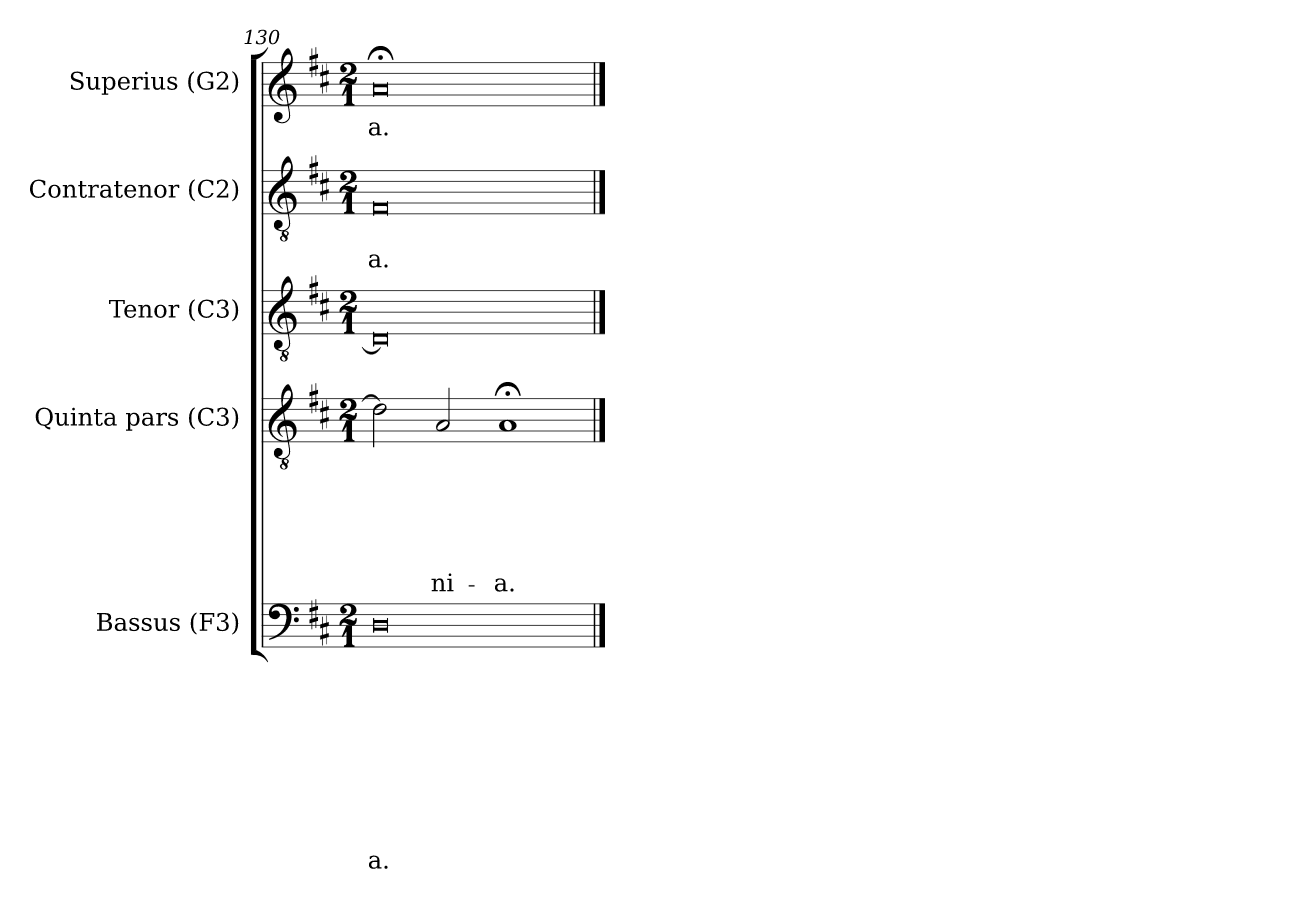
**kern	**text	**text	**text	**text	**text	**text	**text	**text	**text	**kern	**text	**text	**text	**text	**text	**text	**kern	**text	**kern	**text	**text	**kern	**text
*part5	*part5	*part5	*part5	*part5	*part5	*part5	*part5	*part5	*part5	*part4	*part4	*part4	*part4	*part4	*part4	*part4	*part3	*part3	*part2	*part2	*part2	*part1	*part1
*staff5	*staff5	*staff5	*staff5	*staff5	*staff5	*staff5	*staff5	*staff5	*staff5	*staff4	*staff4	*staff4	*staff4	*staff4	*staff4	*staff4	*staff3	*staff3	*staff2	*staff2	*staff2	*staff1	*staff1
*I"Bassus (F3)	*	*	*	*	*	*	*	*	*	*I"Quinta pars (C3)	*	*	*	*	*	*	*I"Tenor (C3)	*	*I"Contratenor (C2)	*	*	*I"Superius (G2)	*
*I'B.	*	*	*	*	*	*	*	*	*	*I'QP.	*	*	*	*	*	*	*I'T.	*	*I'C.	*	*	*I'S.	*
*clefF4	*	*	*	*	*	*	*	*	*	*clefGv2	*	*	*	*	*	*	*clefGv2	*	*clefGv2	*	*	*clefG2	*
*k[f#c#]	*	*	*	*	*	*	*	*	*	*k[f#c#]	*	*	*	*	*	*	*k[f#c#]	*	*k[f#c#]	*	*	*k[f#c#]	*
*D:	*	*	*	*	*	*	*	*	*	*D:	*	*	*	*	*	*	*D:	*	*D:	*	*	*D:	*
*M2/1	*	*	*	*	*	*	*	*	*	*M2/1	*	*	*	*	*	*	*M2/1	*	*M2/1	*	*	*M2/1	*
=130	=130	=130	=130	=130	=130	=130	=130	=130	=130	=130	=130	=130	=130	=130	=130	=130	=130	=130	=130	=130	=130	=130	=130
!	!	!	!	!	!	!	!	!	!LO:LY:b:rj	!	!	!	!	!	!	!	!	!	!	!	!LO:LY:b:rj	!	!LO:LY:b:rj
0D	.	.	.	.	.	.	.	.	-a.	2d\]	.	.	.	.	.	.	0D]	.	0F#	.	-a.	0a;	-a.
!	!	!	!	!	!	!	!	!	!	!	!	!	!	!	!	!LO:LY:b	!	!	!	!	!	!	!
.	.	.	.	.	.	.	.	.	.	2A/	.	.	.	.	.	-ni-	.	.	.	.	.	.	.
!	!	!	!	!	!	!	!	!	!	!	!	!	!	!	!	!LO:LY:b	!	!	!	!	!	!	!
.	.	.	.	.	.	.	.	.	.	1A;	.	.	.	.	.	-a.	.	.	.	.	.	.	.
==	==	==	==	==	==	==	==	==	==	==	==	==	==	==	==	==	==	==	==	==	==	==	==
*-	*-	*-	*-	*-	*-	*-	*-	*-	*-	*-	*-	*-	*-	*-	*-	*-	*-	*-	*-	*-	*-	*-	*-
